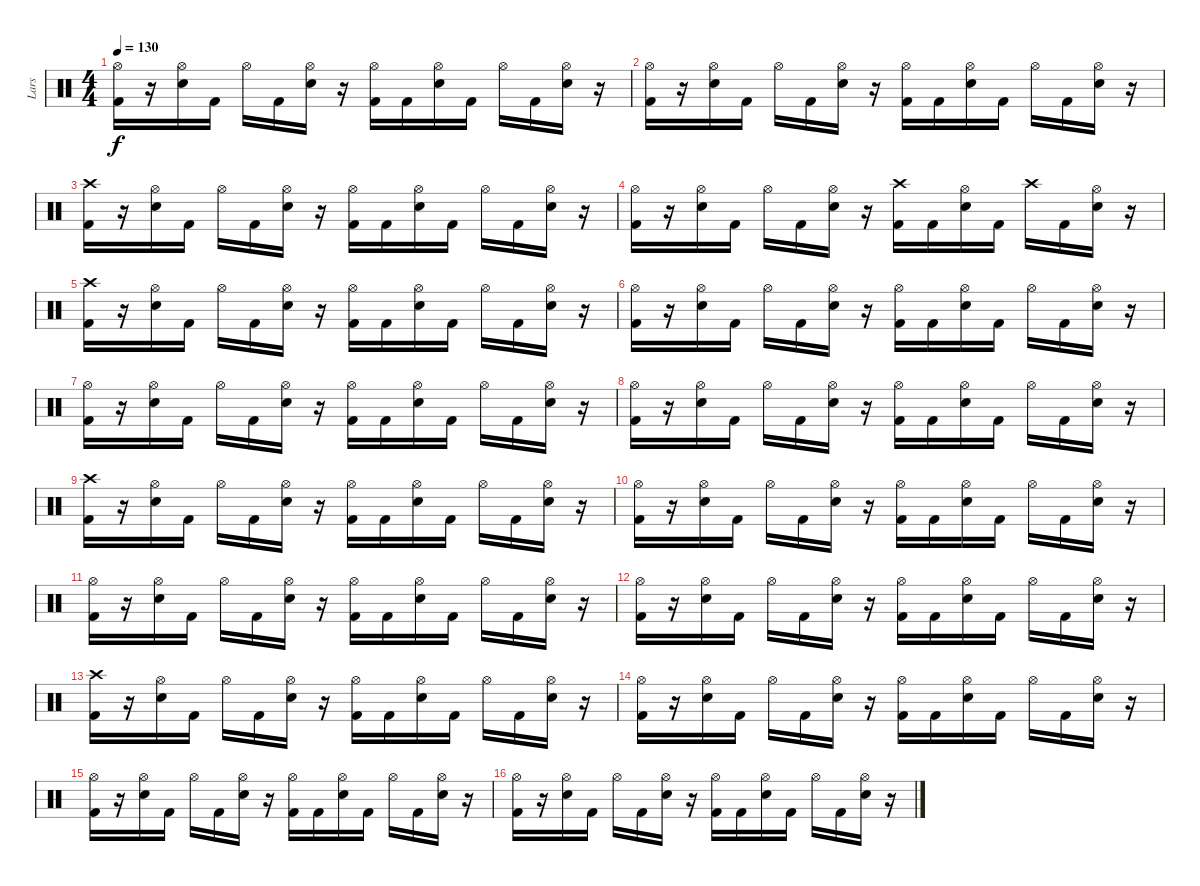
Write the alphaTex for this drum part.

\track ("Lars" "Lars") {instrument percussion}
\staff {score}
\articulation defaults
\ts (4 4)
\tempo 130
\clef neutral
\ks c
("Hi-Hat (open)" "Kick (hit) 2").16{dy f} r.16 ("Hi-Hat (open)" "Electric Snare (hit)").16 "Kick (hit) 2".16 "Hi-Hat (open)".16 "Kick (hit) 2".16 ("Hi-Hat (open)" "Electric Snare (hit)").16 r.16 ("Hi-Hat (open)" "Kick (hit) 2").16 "Kick (hit) 2".16 ("Hi-Hat (open)" "Electric Snare (hit)").16 "Kick (hit) 2".16 "Hi-Hat (open)".16 "Kick (hit) 2".16 ("Hi-Hat (open)" "Electric Snare (hit)").16 r.16 |
("Hi-Hat (open)" "Kick (hit) 2").16 r.16 ("Hi-Hat (open)" "Electric Snare (hit)").16 "Kick (hit) 2".16 "Hi-Hat (open)".16 "Kick (hit) 2".16 ("Hi-Hat (open)" "Electric Snare (hit)").16 r.16 ("Hi-Hat (open)" "Kick (hit) 2").16 "Kick (hit) 2".16 ("Hi-Hat (open)" "Electric Snare (hit)").16 "Kick (hit) 2".16 "Hi-Hat (open)".16 "Kick (hit) 2".16 ("Hi-Hat (open)" "Electric Snare (hit)").16 r.16 |
("Crash high (hit)" "Kick (hit) 2").16 r.16 ("Hi-Hat (open)" "Electric Snare (hit)").16 "Kick (hit) 2".16 "Hi-Hat (open)".16 "Kick (hit) 2".16 ("Hi-Hat (open)" "Electric Snare (hit)").16 r.16 ("Hi-Hat (open)" "Kick (hit) 2").16 "Kick (hit) 2".16 ("Hi-Hat (open)" "Electric Snare (hit)").16 "Kick (hit) 2".16 "Hi-Hat (open)".16 "Kick (hit) 2".16 ("Hi-Hat (open)" "Electric Snare (hit)").16 r.16 |
("Hi-Hat (open)" "Kick (hit) 2").16 r.16 ("Hi-Hat (open)" "Electric Snare (hit)").16 "Kick (hit) 2".16 "Hi-Hat (open)".16 "Kick (hit) 2".16 ("Hi-Hat (open)" "Electric Snare (hit)").16 r.16 ("Crash high (hit)" "Kick (hit) 2").16 "Kick (hit) 2".16 ("Hi-Hat (open)" "Electric Snare (hit)").16 "Kick (hit) 2".16 "Crash high (hit)".16 "Kick (hit) 2".16 ("Hi-Hat (open)" "Electric Snare (hit)").16 r.16 |
("Crash high (hit)" "Kick (hit) 2").16 r.16 ("Hi-Hat (open)" "Electric Snare (hit)").16 "Kick (hit) 2".16 "Hi-Hat (open)".16 "Kick (hit) 2".16 ("Hi-Hat (open)" "Electric Snare (hit)").16 r.16 ("Hi-Hat (open)" "Kick (hit) 2").16 "Kick (hit) 2".16 ("Hi-Hat (open)" "Electric Snare (hit)").16 "Kick (hit) 2".16 "Hi-Hat (open)".16 "Kick (hit) 2".16 ("Hi-Hat (open)" "Electric Snare (hit)").16 r.16 |
("Hi-Hat (open)" "Kick (hit) 2").16 r.16 ("Hi-Hat (open)" "Electric Snare (hit)").16 "Kick (hit) 2".16 "Hi-Hat (open)".16 "Kick (hit) 2".16 ("Hi-Hat (open)" "Electric Snare (hit)").16 r.16 ("Hi-Hat (open)" "Kick (hit) 2").16 "Kick (hit) 2".16 ("Hi-Hat (open)" "Electric Snare (hit)").16 "Kick (hit) 2".16 "Hi-Hat (open)".16 "Kick (hit) 2".16 ("Hi-Hat (open)" "Electric Snare (hit)").16 r.16 |
("Hi-Hat (open)" "Kick (hit) 2").16 r.16 ("Hi-Hat (open)" "Electric Snare (hit)").16 "Kick (hit) 2".16 "Hi-Hat (open)".16 "Kick (hit) 2".16 ("Hi-Hat (open)" "Electric Snare (hit)").16 r.16 ("Hi-Hat (open)" "Kick (hit) 2").16 "Kick (hit) 2".16 ("Hi-Hat (open)" "Electric Snare (hit)").16 "Kick (hit) 2".16 "Hi-Hat (open)".16 "Kick (hit) 2".16 ("Hi-Hat (open)" "Electric Snare (hit)").16 r.16 |
("Hi-Hat (open)" "Kick (hit) 2").16 r.16 ("Hi-Hat (open)" "Electric Snare (hit)").16 "Kick (hit) 2".16 "Hi-Hat (open)".16 "Kick (hit) 2".16 ("Hi-Hat (open)" "Electric Snare (hit)").16 r.16 ("Hi-Hat (open)" "Kick (hit) 2").16 "Kick (hit) 2".16 ("Hi-Hat (open)" "Electric Snare (hit)").16 "Kick (hit) 2".16 "Hi-Hat (open)".16 "Kick (hit) 2".16 ("Hi-Hat (open)" "Electric Snare (hit)").16 r.16 |
("Crash high (hit)" "Kick (hit) 2").16 r.16 ("Hi-Hat (open)" "Electric Snare (hit)").16 "Kick (hit) 2".16 "Hi-Hat (open)".16 "Kick (hit) 2".16 ("Hi-Hat (open)" "Electric Snare (hit)").16 r.16 ("Hi-Hat (open)" "Kick (hit) 2").16 "Kick (hit) 2".16 ("Hi-Hat (open)" "Electric Snare (hit)").16 "Kick (hit) 2".16 "Hi-Hat (open)".16 "Kick (hit) 2".16 ("Hi-Hat (open)" "Electric Snare (hit)").16 r.16 |
("Hi-Hat (open)" "Kick (hit) 2").16 r.16 ("Hi-Hat (open)" "Electric Snare (hit)").16 "Kick (hit) 2".16 "Hi-Hat (open)".16 "Kick (hit) 2".16 ("Hi-Hat (open)" "Electric Snare (hit)").16 r.16 ("Hi-Hat (open)" "Kick (hit) 2").16 "Kick (hit) 2".16 ("Hi-Hat (open)" "Electric Snare (hit)").16 "Kick (hit) 2".16 "Hi-Hat (open)".16 "Kick (hit) 2".16 ("Hi-Hat (open)" "Electric Snare (hit)").16 r.16 |
("Hi-Hat (open)" "Kick (hit) 2").16 r.16 ("Hi-Hat (open)" "Electric Snare (hit)").16 "Kick (hit) 2".16 "Hi-Hat (open)".16 "Kick (hit) 2".16 ("Hi-Hat (open)" "Electric Snare (hit)").16 r.16 ("Hi-Hat (open)" "Kick (hit) 2").16 "Kick (hit) 2".16 ("Hi-Hat (open)" "Electric Snare (hit)").16 "Kick (hit) 2".16 "Hi-Hat (open)".16 "Kick (hit) 2".16 ("Hi-Hat (open)" "Electric Snare (hit)").16 r.16 |
("Hi-Hat (open)" "Kick (hit) 2").16 r.16 ("Hi-Hat (open)" "Electric Snare (hit)").16 "Kick (hit) 2".16 "Hi-Hat (open)".16 "Kick (hit) 2".16 ("Hi-Hat (open)" "Electric Snare (hit)").16 r.16 ("Hi-Hat (open)" "Kick (hit) 2").16 "Kick (hit) 2".16 ("Hi-Hat (open)" "Electric Snare (hit)").16 "Kick (hit) 2".16 "Hi-Hat (open)".16 "Kick (hit) 2".16 ("Hi-Hat (open)" "Electric Snare (hit)").16 r.16 |
("Crash high (hit)" "Kick (hit) 2").16 r.16 ("Hi-Hat (open)" "Electric Snare (hit)").16 "Kick (hit) 2".16 "Hi-Hat (open)".16 "Kick (hit) 2".16 ("Hi-Hat (open)" "Electric Snare (hit)").16 r.16 ("Hi-Hat (open)" "Kick (hit) 2").16 "Kick (hit) 2".16 ("Hi-Hat (open)" "Electric Snare (hit)").16 "Kick (hit) 2".16 "Hi-Hat (open)".16 "Kick (hit) 2".16 ("Hi-Hat (open)" "Electric Snare (hit)").16 r.16 |
("Hi-Hat (open)" "Kick (hit) 2").16 r.16 ("Hi-Hat (open)" "Electric Snare (hit)").16 "Kick (hit) 2".16 "Hi-Hat (open)".16 "Kick (hit) 2".16 ("Hi-Hat (open)" "Electric Snare (hit)").16 r.16 ("Hi-Hat (open)" "Kick (hit) 2").16 "Kick (hit) 2".16 ("Hi-Hat (open)" "Electric Snare (hit)").16 "Kick (hit) 2".16 "Hi-Hat (open)".16 "Kick (hit) 2".16 ("Hi-Hat (open)" "Electric Snare (hit)").16 r.16 |
("Hi-Hat (open)" "Kick (hit) 2").16 r.16 ("Hi-Hat (open)" "Electric Snare (hit)").16 "Kick (hit) 2".16 "Hi-Hat (open)".16 "Kick (hit) 2".16 ("Hi-Hat (open)" "Electric Snare (hit)").16 r.16 ("Hi-Hat (open)" "Kick (hit) 2").16 "Kick (hit) 2".16 ("Hi-Hat (open)" "Electric Snare (hit)").16 "Kick (hit) 2".16 "Hi-Hat (open)".16 "Kick (hit) 2".16 ("Hi-Hat (open)" "Electric Snare (hit)").16 r.16 |
("Hi-Hat (open)" "Kick (hit) 2").16 r.16 ("Hi-Hat (open)" "Electric Snare (hit)").16 "Kick (hit) 2".16 "Hi-Hat (open)".16 "Kick (hit) 2".16 ("Hi-Hat (open)" "Electric Snare (hit)").16 r.16 ("Hi-Hat (open)" "Kick (hit) 2").16 "Kick (hit) 2".16 ("Hi-Hat (open)" "Electric Snare (hit)").16 "Kick (hit) 2".16 "Hi-Hat (open)".16 "Kick (hit) 2".16 ("Hi-Hat (open)" "Electric Snare (hit)").16 r.16
